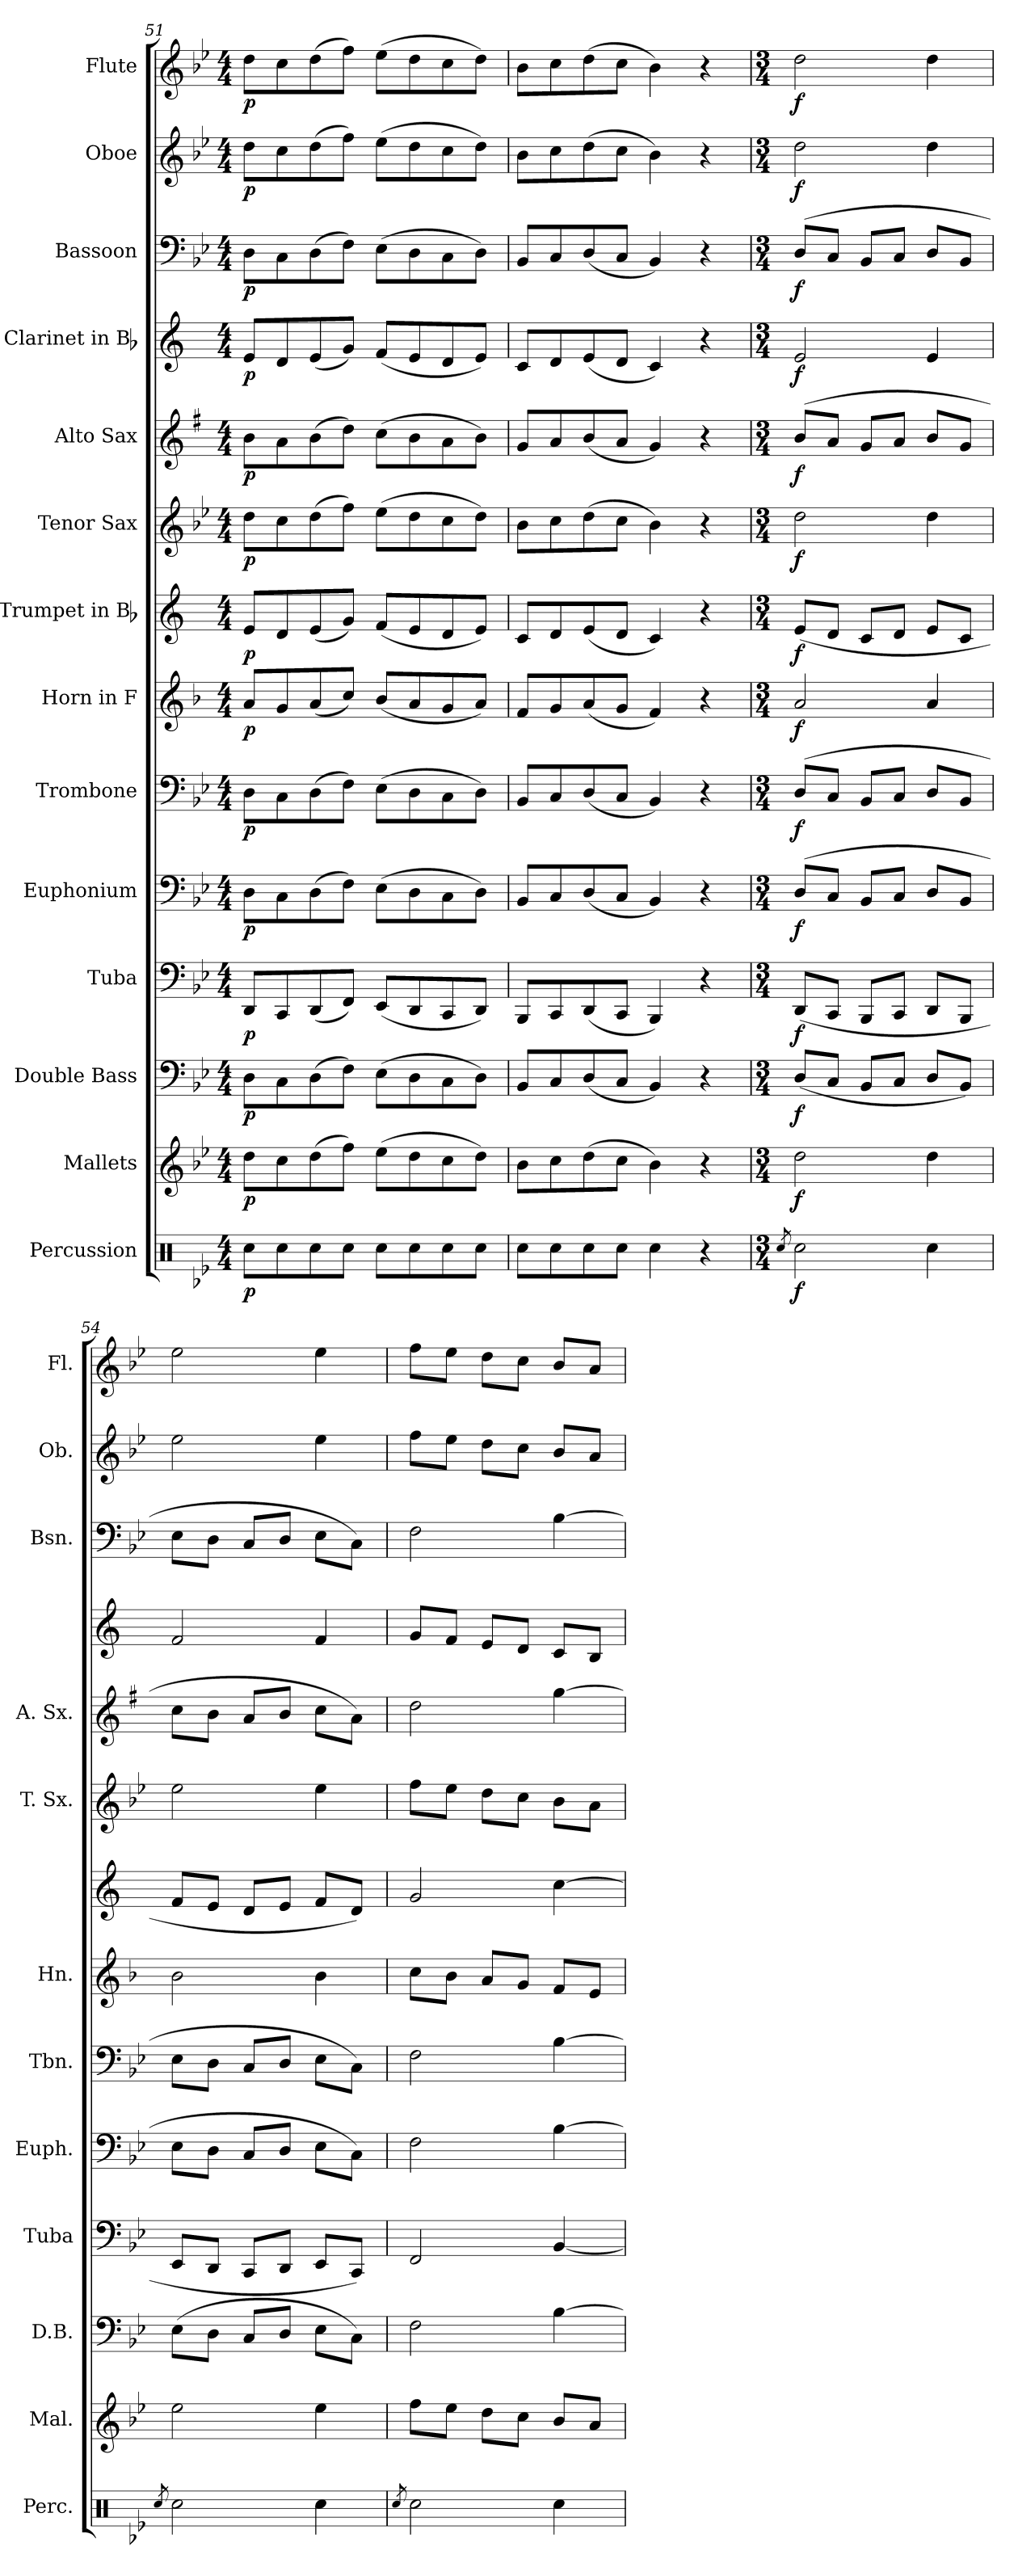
**kern	**dynam	**kern	**dynam	**kern	**dynam	**kern	**dynam	**kern	**dynam	**kern	**dynam	**kern	**dynam	**kern	**dynam	**kern	**dynam	**kern	**dynam	**kern	**dynam	**kern	**dynam	**kern	**dynam	**kern	**dynam
*part14	*part14	*part13	*part13	*part12	*part12	*part11	*part11	*part10	*part10	*part9	*part9	*part8	*part8	*part7	*part7	*part6	*part6	*part5	*part5	*part4	*part4	*part3	*part3	*part2	*part2	*part1	*part1
*staff14	*staff14	*staff13	*staff13	*staff12	*staff12	*staff11	*staff11	*staff10	*staff10	*staff9	*staff9	*staff8	*staff8	*staff7	*staff7	*staff6	*staff6	*staff5	*staff5	*staff4	*staff4	*staff3	*staff3	*staff2	*staff2	*staff1	*staff1
*I"Percussion	*	*I"Mallets	*	*I"Double Bass	*	*I"Tuba	*	*I"Euphonium	*	*I"Trombone	*	*I"Horn in F	*	*I"Trumpet in Bb	*	*I"Tenor Sax	*	*I"Alto Sax	*	*I"Clarinet in Bb	*	*I"Bassoon	*	*I"Oboe	*	*I"Flute	*
*I'Perc.	*	*I'Mal.	*	*I'D.B.	*	*I'Tuba	*	*I'Euph.	*	*I'Tbn.	*	*I'Hn.	*	*	*	*I'T. Sx.	*	*I'A. Sx.	*	*	*	*I'Bsn.	*	*I'Ob.	*	*I'Fl.	*
*clefX	*	*clefG2	*	*clefF4	*	*clefF4	*	*clefF4	*	*clefF4	*	*clefG2	*	*clefG2	*	*clefG2	*	*clefG2	*	*clefG2	*	*clefF4	*	*clefG2	*	*clefG2	*
*	*	*	*	*ITrd7c12	*	*	*	*	*	*	*	*ITrd4c7	*	*ITrd1c2	*	*ITrd8c14	*	*ITrd5c9	*	*ITrd1c2	*	*	*	*	*	*	*
*k[b-e-]	*	*k[b-e-]	*	*k[b-e-]	*	*k[b-e-]	*	*k[b-e-]	*	*k[b-e-]	*	*k[b-e-]	*	*k[b-e-]	*	*k[b-e-]	*	*k[b-e-]	*	*k[b-e-]	*	*k[b-e-]	*	*k[b-e-]	*	*k[b-e-]	*
*B-:	*	*B-:	*	*B-:	*	*B-:	*	*B-:	*	*B-:	*	*B-:	*	*B-:	*	*B-:	*	*B-:	*	*B-:	*	*B-:	*	*B-:	*	*B-:	*
*M4/4	*	*M4/4	*	*M4/4	*	*M4/4	*	*M4/4	*	*M4/4	*	*M4/4	*	*M4/4	*	*M4/4	*	*M4/4	*	*M4/4	*	*M4/4	*	*M4/4	*	*M4/4	*
=51	=51	=51	=51	=51	=51	=51	=51	=51	=51	=51	=51	=51	=51	=51	=51	=51	=51	=51	=51	=51	=51	=51	=51	=51	=51	=51	=51
!	!LO:DY:b	!	!LO:DY:b	!	!LO:DY:b	!	!LO:DY:b	!	!LO:DY:b	!	!LO:DY:b	!	!LO:DY:b	!	!LO:DY:b	!	!LO:DY:b	!	!LO:DY:b	!	!LO:DY:b	!	!LO:DY:b	!	!LO:DY:b	!	!LO:DY:b
8Rcc\L	p	8dd\L	p	8DD\L	p	8DD/L	p	8D\L	p	8D\L	p	8d/L	p	8d/L	p	8d\L	p	8d\L	p	8d/L	p	8D\L	p	8dd\L	p	8dd\L	p
8Rcc\	.	8cc\	.	8CC\	.	8CC/	.	8C\	.	8C\	.	8c/	.	8c/	.	8c\	.	8c\	.	8c/	.	8C\	.	8cc\	.	8cc\	.
8Rcc\	.	(>8dd\	.	(>8DD\	.	(<8DD/	.	(>8D\	.	(>8D\	.	(<8d/	.	(<8d/	.	(>8d\	.	(>8d\	.	(<8d/	.	(>8D\	.	(>8dd\	.	(>8dd\	.
8Rcc\J	.	8ff\J)	.	8FF\J)	.	8FF/J)	.	8F\J)	.	8F\J)	.	8f/J)	.	8f/J)	.	8f\J)	.	8f\J)	.	8f/J)	.	8F\J)	.	8ff\J)	.	8ff\J)	.
8Rcc\L	.	(>8ee-\L	.	(>8EE-\L	.	(<8EE-/L	.	(>8E-\L	.	(>8E-\L	.	(<8e-/L	.	(<8e-/L	.	(>8e-\L	.	(>8e-\L	.	(<8e-/L	.	(>8E-\L	.	(>8ee-\L	.	(>8ee-\L	.
8Rcc\	.	8dd\	.	8DD\	.	8DD/	.	8D\	.	8D\	.	8d/	.	8d/	.	8d\	.	8d\	.	8d/	.	8D\	.	8dd\	.	8dd\	.
8Rcc\	.	8cc\	.	8CC\	.	8CC/	.	8C\	.	8C\	.	8c/	.	8c/	.	8c\	.	8c\	.	8c/	.	8C\	.	8cc\	.	8cc\	.
8Rcc\J	.	8dd\J)	.	8DD\J)	.	8DD/J)	.	8D\J)	.	8D\J)	.	8d/J)	.	8d/J)	.	8d\J)	.	8d\J)	.	8d/J)	.	8D\J)	.	8dd\J)	.	8dd\J)	.
=52	=52	=52	=52	=52	=52	=52	=52	=52	=52	=52	=52	=52	=52	=52	=52	=52	=52	=52	=52	=52	=52	=52	=52	=52	=52	=52	=52
8Rcc\L	.	8b-\L	.	8BBB-/L	.	8BBB-/L	.	8BB-/L	.	8BB-/L	.	8B-/L	.	8B-/L	.	8B-\L	.	8B-/L	.	8B-/L	.	8BB-/L	.	8b-\L	.	8b-\L	.
8Rcc\	.	8cc\	.	8CC/	.	8CC/	.	8C/	.	8C/	.	8c/	.	8c/	.	8c\	.	8c/	.	8c/	.	8C/	.	8cc\	.	8cc\	.
8Rcc\	.	(>8dd\	.	(<8DD/	.	(<8DD/	.	(<8D/	.	(<8D/	.	(<8d/	.	(<8d/	.	(>8d\	.	(<8d/	.	(<8d/	.	(<8D/	.	(>8dd\	.	(>8dd\	.
8Rcc\J	.	8cc\J	.	8CC/J	.	8CC/J	.	8C/J	.	8C/J	.	8c/J	.	8c/J	.	8c\J	.	8c/J	.	8c/J	.	8C/J	.	8cc\J	.	8cc\J	.
4Rcc\	.	4b-\)	.	4BBB-/)	.	4BBB-/)	.	4BB-/)	.	4BB-/)	.	4B-/)	.	4B-/)	.	4B-\)	.	4B-/)	.	4B-/)	.	4BB-/)	.	4b-\)	.	4b-\)	.
4r	.	4r	.	4r	.	4r	.	4r	.	4r	.	4r	.	4r	.	4r	.	4r	.	4r	.	4r	.	4r	.	4r	.
!!LO:PB:g=z
=53	=53	=53	=53	=53	=53	=53	=53	=53	=53	=53	=53	=53	=53	=53	=53	=53	=53	=53	=53	=53	=53	=53	=53	=53	=53	=53	=53
*M3/4	*	*M3/4	*	*M3/4	*	*M3/4	*	*M3/4	*	*M3/4	*	*M3/4	*	*M3/4	*	*M3/4	*	*M3/4	*	*M3/4	*	*M3/4	*	*M3/4	*	*M3/4	*
8qRcc/	.	.	.	.	.	.	.	.	.	.	.	.	.	.	.	.	.	.	.	.	.	.	.	.	.	.	.
!	!LO:DY:b	!	!LO:DY:b	!	!LO:DY:b	!	!LO:DY:b	!	!LO:DY:b	!	!LO:DY:b	!	!LO:DY:b	!	!LO:DY:b	!	!LO:DY:b	!	!LO:DY:b	!	!LO:DY:b	!	!LO:DY:b	!	!LO:DY:b	!	!LO:DY:b
2Rcc\	f	2dd\	f	(<8DD/L	f	(<8DD/L	f	(>8D/L	f	(>8D/L	f	2d/	f	(<8d/L	f	2d\	f	(>8d/L	f	2d/	f	(>8D/L	f	2dd\	f	2dd\	f
.	.	.	.	8CC/J	.	8CC/J	.	8C/J	.	8C/J	.	.	.	8c/J	.	.	.	8c/J	.	.	.	8C/J	.	.	.	.	.
.	.	.	.	8BBB-/L	.	8BBB-/L	.	8BB-/L	.	8BB-/L	.	.	.	8B-/L	.	.	.	8B-/L	.	.	.	8BB-/L	.	.	.	.	.
.	.	.	.	8CC/J	.	8CC/J	.	8C/J	.	8C/J	.	.	.	8c/J	.	.	.	8c/J	.	.	.	8C/J	.	.	.	.	.
4Rcc\	.	4dd\	.	8DD/L	.	8DD/L	.	8D/L	.	8D/L	.	4d/	.	8d/L	.	4d\	.	8d/L	.	4d/	.	8D/L	.	4dd\	.	4dd\	.
.	.	.	.	8BBB-/J)	.	8BBB-/J	.	8BB-/J	.	8BB-/J	.	.	.	8B-/J	.	.	.	8B-/J	.	.	.	8BB-/J	.	.	.	.	.
=54	=54	=54	=54	=54	=54	=54	=54	=54	=54	=54	=54	=54	=54	=54	=54	=54	=54	=54	=54	=54	=54	=54	=54	=54	=54	=54	=54
8qRcc/	.	.	.	.	.	.	.	.	.	.	.	.	.	.	.	.	.	.	.	.	.	.	.	.	.	.	.
2Rcc\	.	2ee-\	.	(>8EE-\L	.	8EE-/L	.	8E-\L	.	8E-\L	.	2e-\	.	8e-/L	.	2e-\	.	8e-\L	.	2e-/	.	8E-\L	.	2ee-\	.	2ee-\	.
.	.	.	.	8DD\J	.	8DD/J	.	8D\J	.	8D\J	.	.	.	8d/J	.	.	.	8d\J	.	.	.	8D\J	.	.	.	.	.
.	.	.	.	8CC/L	.	8CC/L	.	8C/L	.	8C/L	.	.	.	8c/L	.	.	.	8c/L	.	.	.	8C/L	.	.	.	.	.
.	.	.	.	8DD/J	.	8DD/J	.	8D/J	.	8D/J	.	.	.	8d/J	.	.	.	8d/J	.	.	.	8D/J	.	.	.	.	.
4Rcc\	.	4ee-\	.	8EE-\L	.	8EE-/L	.	8E-\L	.	8E-\L	.	4e-\	.	8e-/L	.	4e-\	.	8e-\L	.	4e-/	.	8E-\L	.	4ee-\	.	4ee-\	.
.	.	.	.	8CC\J)	.	8CC/J)	.	8C\J)	.	8C\J)	.	.	.	8c/J)	.	.	.	8c\J)	.	.	.	8C\J)	.	.	.	.	.
=55	=55	=55	=55	=55	=55	=55	=55	=55	=55	=55	=55	=55	=55	=55	=55	=55	=55	=55	=55	=55	=55	=55	=55	=55	=55	=55	=55
8qRcc/	.	.	.	.	.	.	.	.	.	.	.	.	.	.	.	.	.	.	.	.	.	.	.	.	.	.	.
2Rcc\	.	8ff\L	.	2FF\	.	2FF/	.	2F\	.	2F\	.	8f\L	.	2f/	.	8f\L	.	2f\	.	8f/L	.	2F\	.	8ff\L	.	8ff\L	.
.	.	8ee-\J	.	.	.	.	.	.	.	.	.	8e-\J	.	.	.	8e-\J	.	.	.	8e-/J	.	.	.	8ee-\J	.	8ee-\J	.
.	.	8dd\L	.	.	.	.	.	.	.	.	.	8d/L	.	.	.	8d\L	.	.	.	8d/L	.	.	.	8dd\L	.	8dd\L	.
.	.	8cc\J	.	.	.	.	.	.	.	.	.	8c/J	.	.	.	8c\J	.	.	.	8c/J	.	.	.	8cc\J	.	8cc\J	.
4Rcc\	.	8b-/L	.	[4BB-\	.	[4BB-/	.	[4B-\	.	[4B-\	.	8B-/L	.	[4b-\	.	8B-\L	.	[4b-\	.	8B-/L	.	[4B-\	.	8b-/L	.	8b-/L	.
.	.	8a/J	.	.	.	.	.	.	.	.	.	8A/J	.	.	.	8A\J	.	.	.	8A/J	.	.	.	8a/J	.	8a/J	.
=	=	=	=	=	=	=	=	=	=	=	=	=	=	=	=	=	=	=	=	=	=	=	=	=	=	=	=
*-	*-	*-	*-	*-	*-	*-	*-	*-	*-	*-	*-	*-	*-	*-	*-	*-	*-	*-	*-	*-	*-	*-	*-	*-	*-	*-	*-
